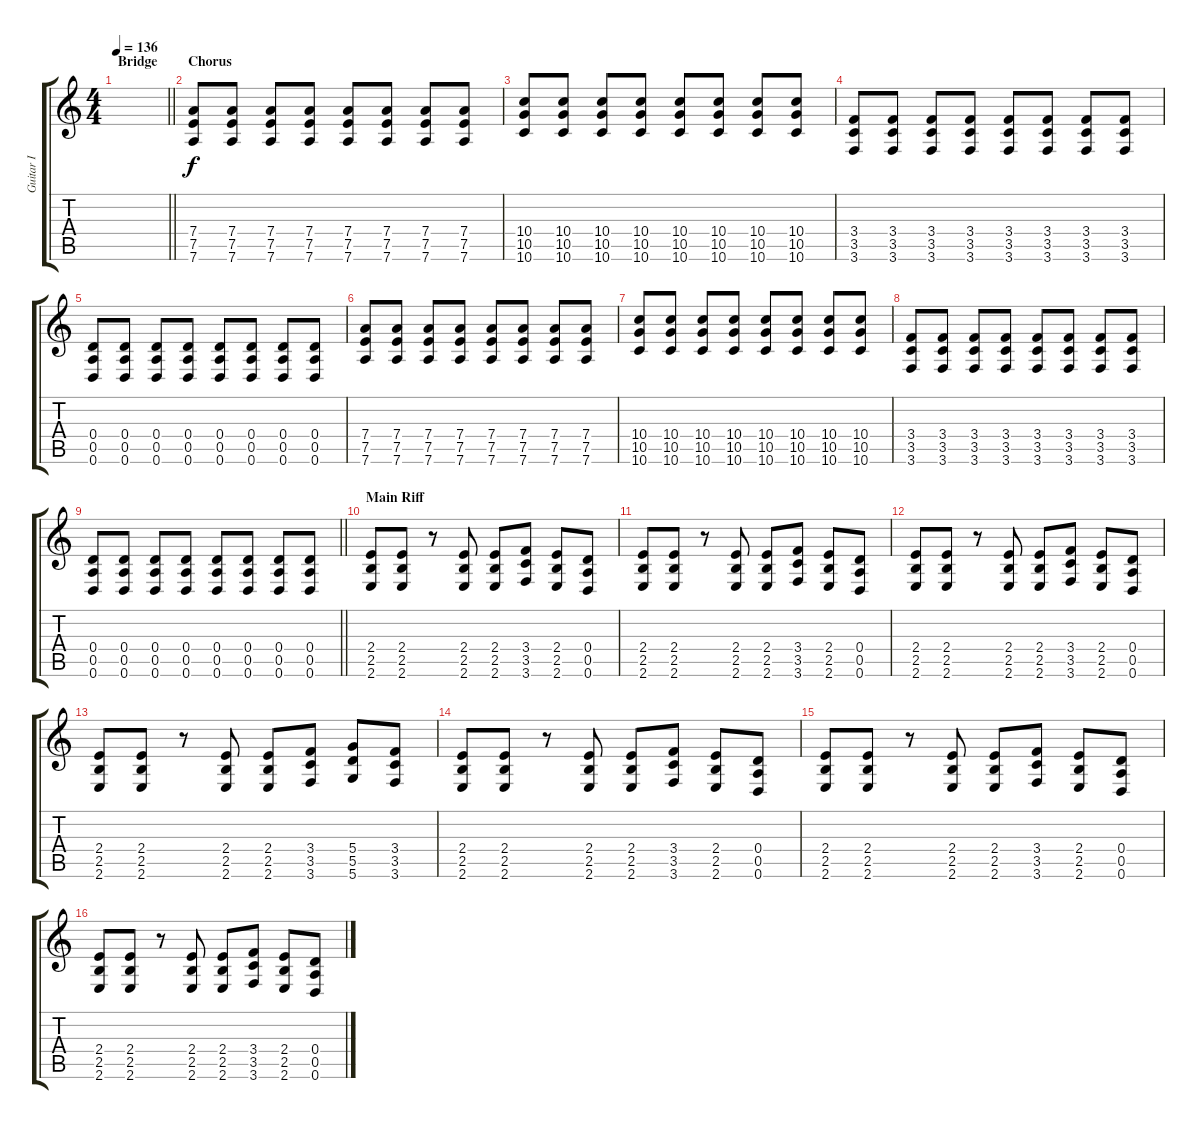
\track ("Guitar I" "Guitar I") {instrument distortionguitar}
\staff {score tabs}
\tuning (E4 B3 G3 D3 A2 D2) {hide}
\ts (4 4)
\section ("" "Bridge")
\tempo 136
\clef g2
\barLineRight lightlight
\ks c
|
\section ("" "Chorus")
(7.4 7.5 7.6).8 (7.4 7.5 7.6).8 (7.4 7.5 7.6).8 (7.4 7.5 7.6).8 (7.4 7.5 7.6).8 (7.4 7.5 7.6).8 (7.4 7.5 7.6).8 (7.4 7.5 7.6).8 |
(10.4 10.5 10.6).8 (10.4 10.5 10.6).8 (10.4 10.5 10.6).8 (10.4 10.5 10.6).8 (10.4 10.5 10.6).8 (10.4 10.5 10.6).8 (10.4 10.5 10.6).8 (10.4 10.5 10.6).8 |
(3.4 3.5 3.6).8 (3.4 3.5 3.6).8 (3.4 3.5 3.6).8 (3.4 3.5 3.6).8 (3.4 3.5 3.6).8 (3.4 3.5 3.6).8 (3.4 3.5 3.6).8 (3.4 3.5 3.6).8 |
(0.4 0.5 0.6).8 (0.4 0.5 0.6).8 (0.4 0.5 0.6).8 (0.4 0.5 0.6).8 (0.4 0.5 0.6).8 (0.4 0.5 0.6).8 (0.4 0.5 0.6).8 (0.4 0.5 0.6).8 |
(7.4 7.5 7.6).8 (7.4 7.5 7.6).8 (7.4 7.5 7.6).8 (7.4 7.5 7.6).8 (7.4 7.5 7.6).8 (7.4 7.5 7.6).8 (7.4 7.5 7.6).8 (7.4 7.5 7.6).8 |
(10.4 10.5 10.6).8 (10.4 10.5 10.6).8 (10.4 10.5 10.6).8 (10.4 10.5 10.6).8 (10.4 10.5 10.6).8 (10.4 10.5 10.6).8 (10.4 10.5 10.6).8 (10.4 10.5 10.6).8 |
(3.4 3.5 3.6).8 (3.4 3.5 3.6).8 (3.4 3.5 3.6).8 (3.4 3.5 3.6).8 (3.4 3.5 3.6).8 (3.4 3.5 3.6).8 (3.4 3.5 3.6).8 (3.4 3.5 3.6).8 |
\barLineRight lightlight
(0.4 0.5 0.6).8 (0.4 0.5 0.6).8 (0.4 0.5 0.6).8 (0.4 0.5 0.6).8 (0.4 0.5 0.6).8 (0.4 0.5 0.6).8 (0.4 0.5 0.6).8 (0.4 0.5 0.6).8 |
\section ("" "Main Riff")
(2.4 2.5 2.6).8 (2.4 2.5 2.6).8 r.8 (2.4 2.5 2.6).8 (2.4 2.5 2.6).8 (3.4 3.5 3.6).8 (2.4 2.5 2.6).8 (0.4 0.5 0.6).8 |
(2.4 2.5 2.6).8 (2.4 2.5 2.6).8 r.8 (2.4 2.5 2.6).8 (2.4 2.5 2.6).8 (3.4 3.5 3.6).8 (2.4 2.5 2.6).8 (0.4 0.5 0.6).8 |
(2.4 2.5 2.6).8 (2.4 2.5 2.6).8 r.8 (2.4 2.5 2.6).8 (2.4 2.5 2.6).8 (3.4 3.5 3.6).8 (2.4 2.5 2.6).8 (0.4 0.5 0.6).8 |
(2.4 2.5 2.6).8 (2.4 2.5 2.6).8 r.8 (2.4 2.5 2.6).8 (2.4 2.5 2.6).8 (3.4 3.5 3.6).8 (5.4 5.5 5.6).8 (3.4 3.5 3.6).8 |
(2.4 2.5 2.6).8 (2.4 2.5 2.6).8 r.8 (2.4 2.5 2.6).8 (2.4 2.5 2.6).8 (3.4 3.5 3.6).8 (2.4 2.5 2.6).8 (0.4 0.5 0.6).8 |
(2.4 2.5 2.6).8 (2.4 2.5 2.6).8 r.8 (2.4 2.5 2.6).8 (2.4 2.5 2.6).8 (3.4 3.5 3.6).8 (2.4 2.5 2.6).8 (0.4 0.5 0.6).8 |
(2.4 2.5 2.6).8 (2.4 2.5 2.6).8 r.8 (2.4 2.5 2.6).8 (2.4 2.5 2.6).8 (3.4 3.5 3.6).8 (2.4 2.5 2.6).8 (0.4 0.5 0.6).8
